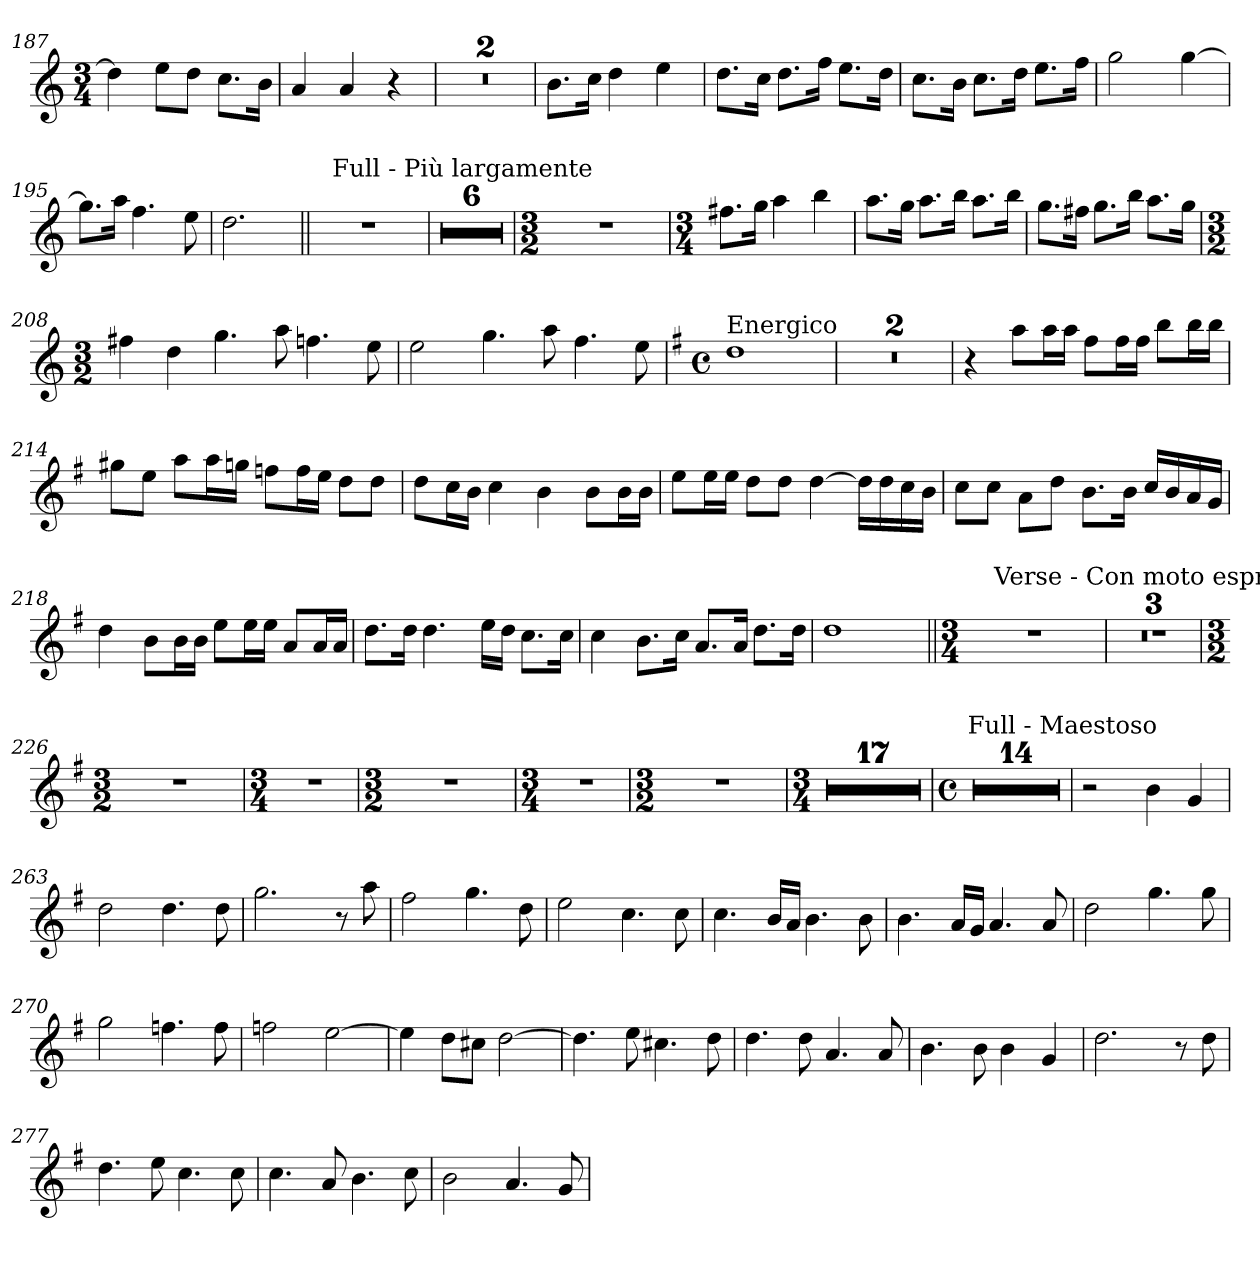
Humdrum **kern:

**kern
*part1
*staff1
*clefG2
*k[]
*C:
*M3/4
=187
4dd\]
8ee\L
8dd\J
8.cc\L
16b\Jk
=188
4a/
4a/
4r
=189
2.r
=190
2.r
=191
8.b\L
16cc\Jk
4dd\
4ee\
=192
8.dd\L
16cc\Jk
8.dd\L
16ff\Jk
8.ee\L
16dd\Jk
=193
8.cc\L
16b\Jk
8.cc\L
16dd\Jk
8.ee\L
16ff\Jk
=194
2gg\
[4gg\
!!LO:LB:g=z
=195
8.gg\L]
16aa\Jk
4.ff\
8ee\
=196
2.dd\
=197||
*^
2.r	16ryy
!	!LO:TX:a:t=Full - Più largamente
.	2ryy
.	8.ryy
*v	*v
=198
2.r
=199
2.r
=200
2.r
=201
2.r
=202
2.r
=203
2.r
=204
*M3/2
1.r
=205
*M3/4
8.ff#X\L
16gg\Jk
4aa\
4bb\
=206
8.aa\L
16gg\Jk
8.aa\L
16bb\Jk
8.aa\L
16bb\Jk
=207
8.gg\L
16ff#X\Jk
8.gg\L
16bb\Jk
8.aa\L
16gg\Jk
!!LO:LB:g=z
=208
*M3/2
4ff#X\
4dd\
4.gg\
8aa\
4.ffn\
8ee\
=209
2ee\
4.gg\
8aa\
4.ff\
8ee\
=210
*k[f#]
*G:
*M4/4
*met(c)
!LO:TX:a:t=Energico
1dd
=211
1r
=212
1r
=213
4r
8aa\L
16aa\L
16aa\JJ
8ff#\L
16ff#\L
16ff#\JJ
8bb\L
16bb\L
16bb\JJ
!!LO:LB:g=z
=214
8gg#X\L
8ee\J
8aa\L
16aa\L
16ggn\JJ
8ffn\L
16ff\L
16ee\JJ
8dd\L
8dd\J
=215
8dd\L
16cc\L
16b\JJ
4cc\
4b\
8b\L
16b\L
16b\JJ
=216
8ee\L
16ee\L
16ee\JJ
8dd\L
8dd\J
[4dd\
16dd\LL]
16dd\
16cc\
16b\JJ
=217
8cc\L
8cc\J
8a\L
8dd\J
8.b\L
16b\Jk
16cc/LL
16b/
16a/
16g/JJ
=218
4dd\
8b\L
16b\L
16b\JJ
8ee\L
16ee\L
16ee\JJ
8a/L
16a/L
16a/JJ
!!LO:LB:g=z
=219
8.dd\L
16dd\Jk
4.dd\
16ee\LL
16dd\JJ
8.cc\L
16cc\Jk
=220
4cc\
8.b\L
16cc\Jk
8.a/L
16a/Jk
8.dd\L
16dd\Jk
=221
1dd
=222||
*M3/4
*^
2.r	16.ryy
!	!LO:TX:a:t=Verse - Con moto espressivo
.	2ryy
.	8ryy
.	32ryy
*v	*v
=223
2.r
=224
2.r
=225
2.r
=226
*M3/2
1.r
=227
*M3/4
2.r
=228
*M3/2
1.r
!!LO:LB:g=z
=229
*M3/4
2.r
=230
*M3/2
1.r
=231
*M3/4
2.r
=232
2.r
=233
2.r
=234
2.r
=235
2.r
=236
2.r
=237
2.r
=238
2.r
=239
2.r
=240
2.r
=241
2.r
=242
2.r
=243
2.r
=244
2.r
=245
2.r
=246
2.r
=247
2.r
=248
*M4/4
*met(c)
!LO:TX:a:t=Full - Maestoso
1r
=249
1r
=250
1r
=251
1r
=252
1r
=253
1r
=254
1r
=255
1r
=256
1r
=257
1r
=258
1r
=259
1r
=260
1r
=261
1r
=262
2r
4b\
4g/
=263
2dd\
4.dd\
8dd\
=264
2.gg\
8r
8aa\
!!LO:LB:g=z
=265
2ff#\
4.gg\
8dd\
=266
2ee\
4.cc\
8cc\
=267
4.cc\
16b/LL
16a/JJ
4.b\
8b\
=268
4.b\
16a/LL
16g/JJ
4.a/
8a/
=269
2dd\
4.gg\
8gg\
=270
2gg\
4.ffn\
8ff\
=271
2ffn\
[2ee\
=272
4ee\]
8dd\L
8cc#X\J
[2dd\
!!LO:LB:g=z
=273
4.dd\]
8ee\
4.cc#X\
8dd\
=274
4.dd\
8dd\
4.a/
8a/
=275
4.b\
8b\
4b\
4g/
=276
2.dd\
8r
8dd\
=277
4.dd\
8ee\
4.cc\
8cc\
=278
4.cc\
8a/
4.b\
8cc\
=279
2b\
4.a/
8g/
=
*-
